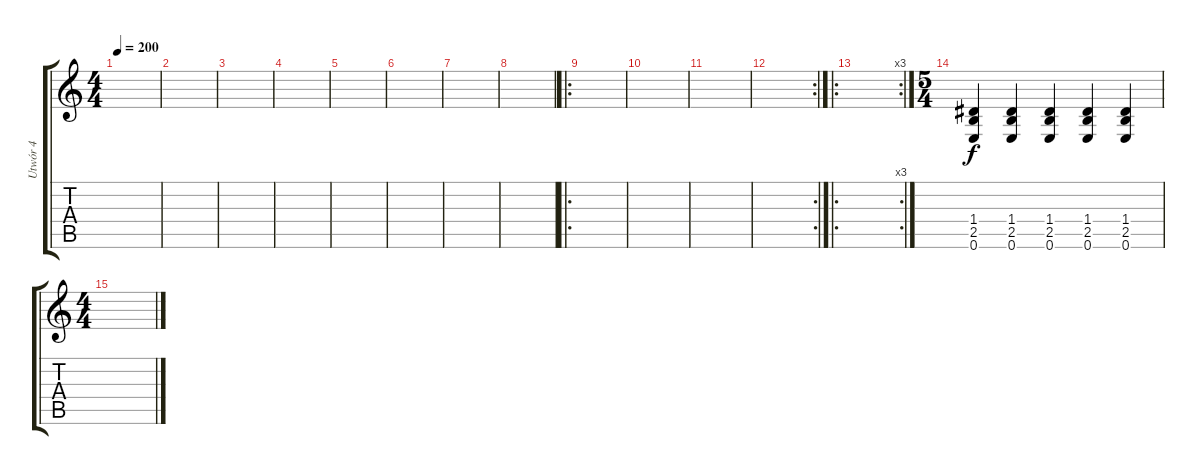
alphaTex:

\track ("Utwór 4" "Utwór 4") {instrument electricguitarmuted}
\staff {score tabs}
\tuning (E4 B3 G3 D3 A2 E2) {hide}
\ts (4 4)
\tempo 200
\clef g2
\ks c
|
|
|
|
|
|
|
|
\ro
|
|
|
\rc 2
|
\ro
\rc 3
|
\ts (5 4)
(1.4 2.5 0.6).4 (1.4 2.5 0.6).4 (1.4 2.5 0.6).4 (1.4 2.5 0.6).4 (1.4 2.5 0.6).4 |
\ts (4 4)
